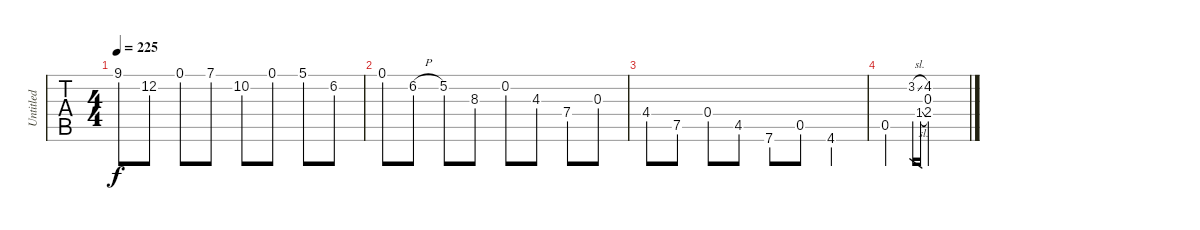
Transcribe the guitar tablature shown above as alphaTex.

\track ("Untitled" "Untitled") {instrument acousticguitarsteel}
\staff {tabs}
\tuning (E4 A3 E3 D3 A2 E2) {hide}
\ts (4 4)
\tempo 225
\clef g2
\ks c
9.1.8{dy f} 12.2.8 0.1.8 7.1.8 10.2.8 0.1.8 5.1.8 6.2.8 |
0.1.8 6.2{h}.8 5.2.8 8.3.8 0.2.8 4.3.8 7.4.8 0.3.8 |
4.4.8 7.5.8 0.4.8 4.5.8 7.6.8 0.5.8 4.6.4 |
0.5.2 3.2{sl}.16{gr} 1.4{sl}.16{gr} (4.2 0.3 2.4).2
